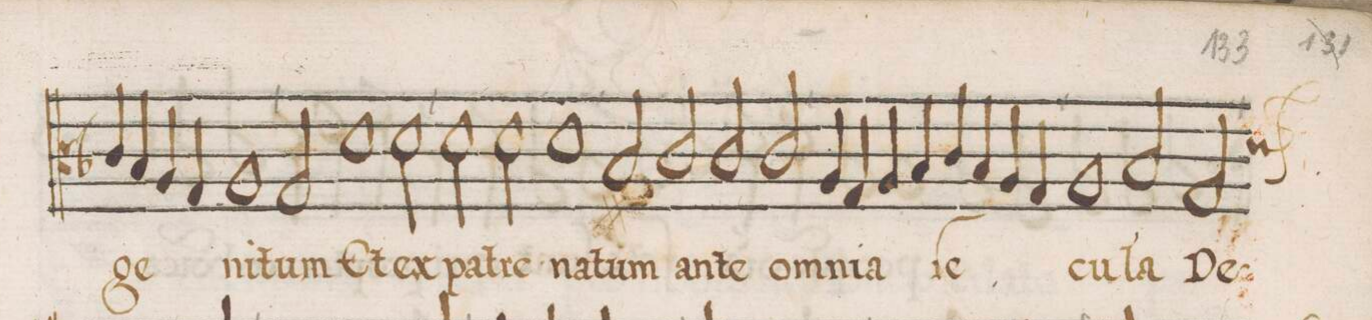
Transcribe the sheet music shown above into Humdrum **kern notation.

**kern	**text
*I"TENOR	*
*clefC3	*
*k[b-]	*
*met(C|)	*
*M2/1	*
4c/	-ge-
4B-/	.
4A/	.
4G/	.
1A/	-ni-
=27	=27
2G/	-tum
1d\	Et
2d\	ex
=28	=28
2d\	pa-
2d\	-tre
1d\	na-
=29	=29
2Bn/	-tum
2c/	an-
2c/	-te
2c/	om-
=30	=30
4A/	-ni-
4G/	.
4A/	-a
4B-/	.
4c/	ſe-
4B-/	.
4A/	.
4G/	.
=31	=31
1A/	-cu-
2B-/	-la
*custos:d	*
2G/	De-
=32	=32
*-	*-
